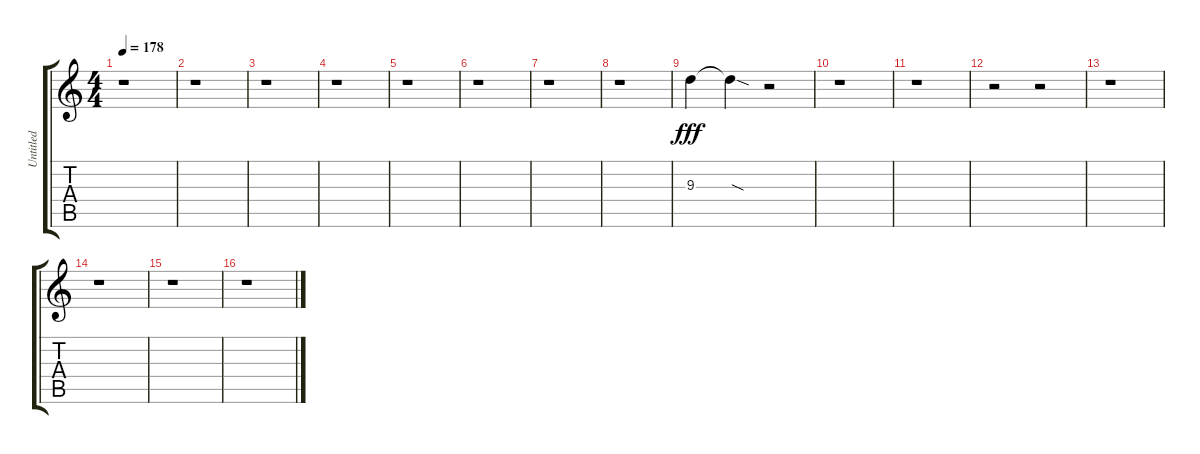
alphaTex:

\track ("Untitled" "Untitled") {instrument distortionguitar}
\staff {score tabs}
\tuning (D4 A3 F3 C3 G2 C2) {hide}
\ts (4 4)
\tempo 178
\clef g2
\ks c
r.1{dy f} |
r.1 |
r.1 |
r.1 |
r.1 |
r.1 |
r.1 |
r.1 |
9.3.4{dy fff} 9.3{sod t}.4 r.2 |
r.1 |
r.1 |
r.2 r.2 |
r.1 |
r.1 |
r.1 |
r.1
